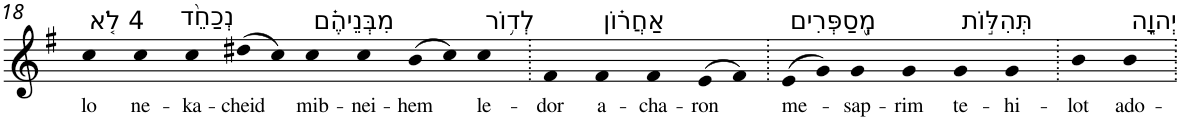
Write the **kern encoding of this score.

**kern	**text
*part1	*part1
*staff1	*staff1
*I"Piano	*
*I'Pno	*
!!LO:PB:g=z
*clefG2	*
*k[f#]	*
*G:	*
=18	=18
!LO:TX:a:t=4 לֹ֤א	!
!	!LO:LY:b
4cc	lo
!LO:TX:a:t=נְכַחֵ֨ד	!
!	!LO:LY:b
4cc	ne-
!	!LO:LY:b
4cc	-ka-
!	!LO:LY:b
(>8dd#X	-cheid
8cc)	.
!LO:TX:a:t=מִבְּנֵיהֶ֗ם	!
!	!LO:LY:b
4cc	mib-
!	!LO:LY:b
4cc	-nei-
!	!LO:LY:b
(>8b	-hem
8cc)	.
!LO:TX:a:t=לְד֥וֹר	!
!	!LO:LY:b
4cc	le-
=19.	=19.
!	!LO:LY:b
4f#	-dor
!LO:TX:a:t=אַחֲר֗וֹן	!
!	!LO:LY:b
4f#	a-
!	!LO:LY:b
4f#	-cha-
!	!LO:LY:b
(>8e	-ron
8f#)	.
=20.	=20.
!LO:TX:a:t=מְֽ֭סַפְּרִים	!
!	!LO:LY:b
(>8e	me-
8g)	.
!	!LO:LY:b
4g	-sap-
!	!LO:LY:b
4g	-rim
!LO:TX:a:t=תְּהִלּ֣וֹת	!
!	!LO:LY:b
4g	te-
!	!LO:LY:b
4g	-hi-
=21.	=21.
!	!LO:LY:b
4b	-lot
!LO:TX:a:t=יְהוָ֑ה	!
!	!LO:LY:b
4b	ado-
=.	=.
*-	*-
